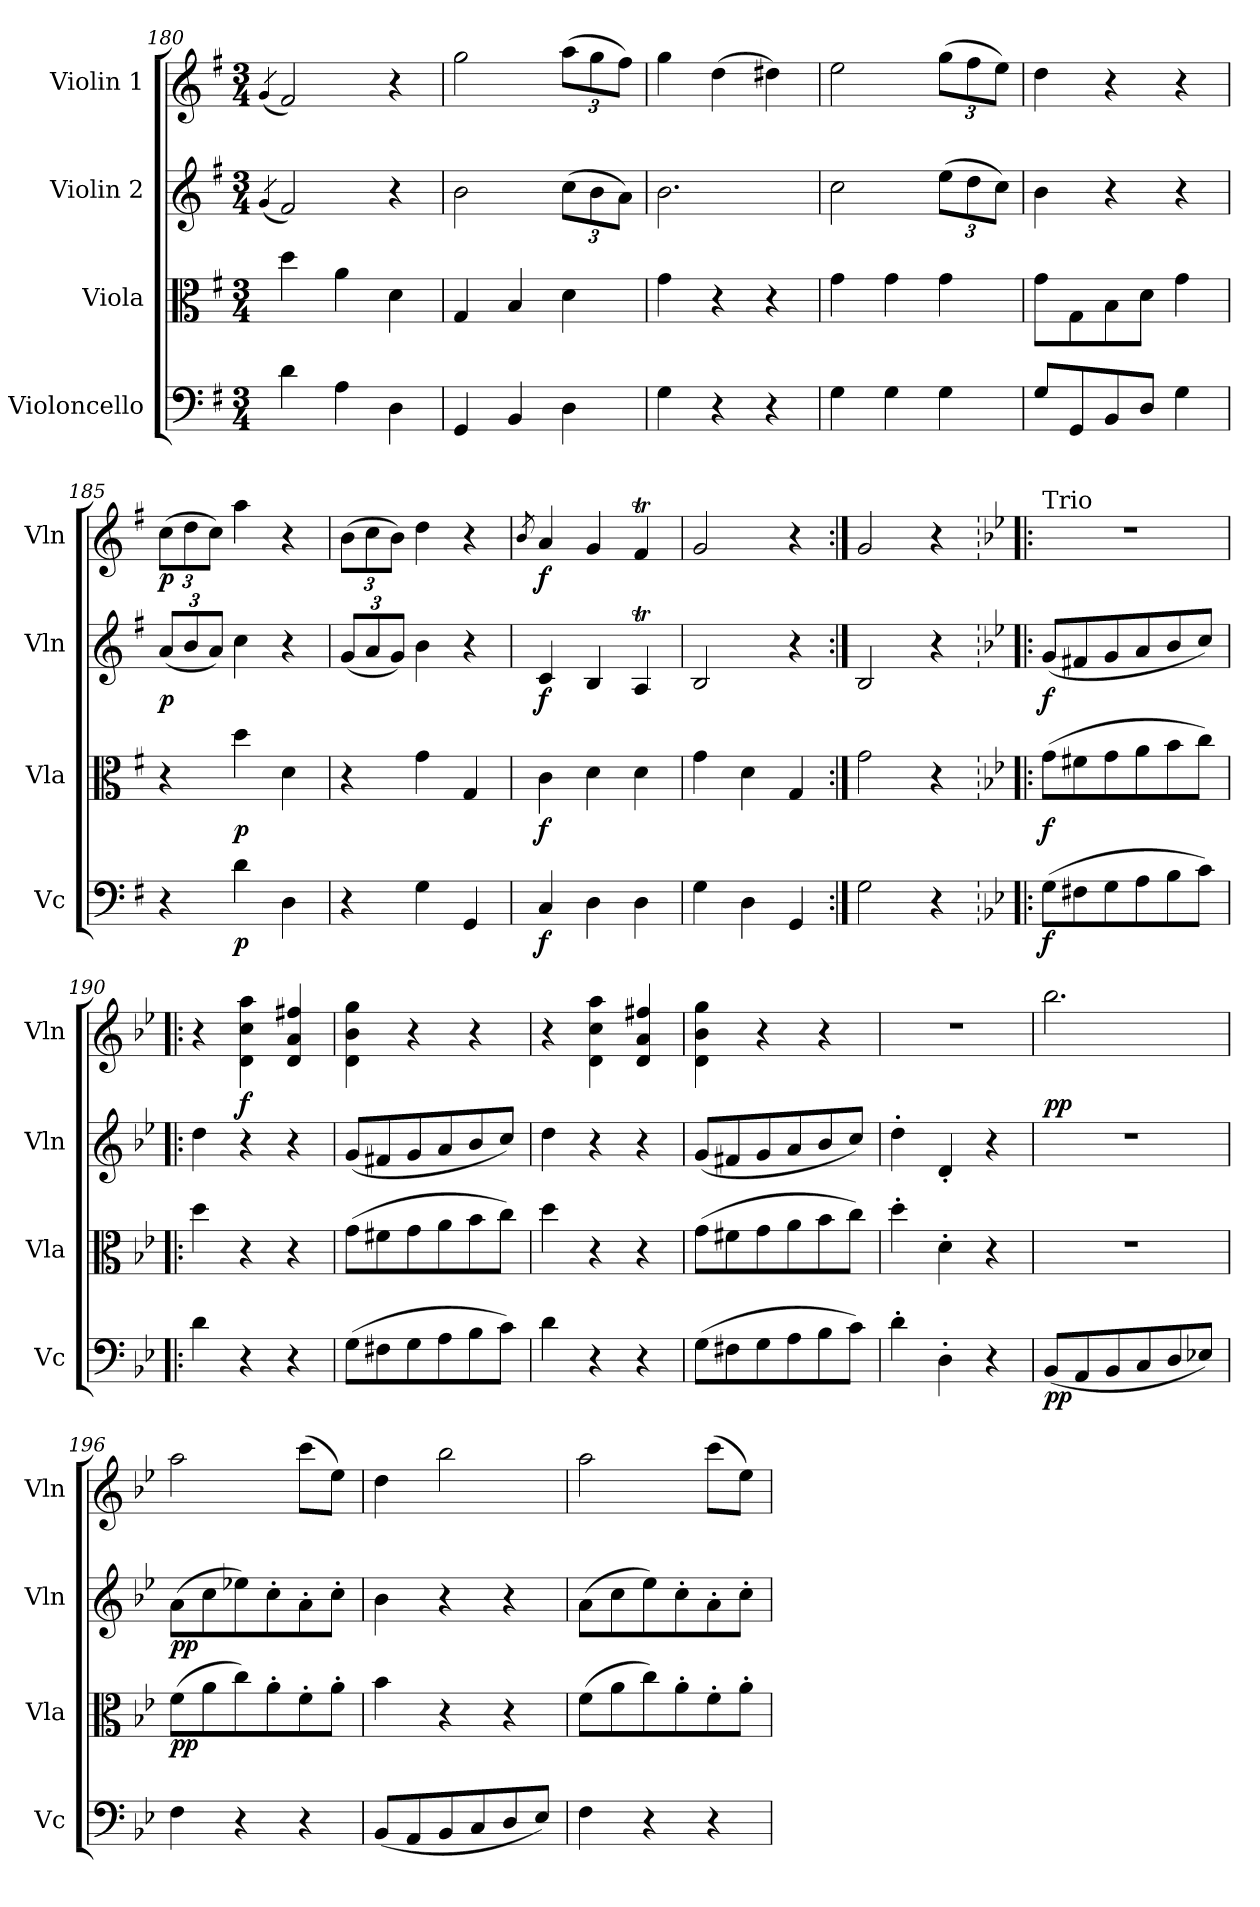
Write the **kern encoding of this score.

**kern	**dynam	**kern	**dynam	**kern	**dynam	**kern	**dynam
*part4	*part4	*part3	*part3	*part2	*part2	*part1	*part1
*staff4	*staff4	*staff3	*staff3	*staff2	*staff2	*staff1	*staff1
*I"Violoncello	*	*I"Viola	*	*I"Violin 2	*	*I"Violin 1	*
*I'Vc	*	*I'Vla	*	*I'Vln	*	*I'Vln	*
*clefF4	*	*clefC3	*	*clefG2	*	*clefG2	*
*k[f#]	*	*k[f#]	*	*k[f#]	*	*k[f#]	*
*M3/4	*	*M3/4	*	*M3/4	*	*M3/4	*
=180	=180	=180	=180	=180	=180	=180	=180
.	.	.	.	(<4qg/	.	(<4qg/	.
4d\	.	4dd\	.	2f#/)	.	2f#/)	.
4A\	.	4a\	.	.	.	.	.
4D\	.	4d\	.	4r	.	4r	.
=181	=181	=181	=181	=181	=181	=181	=181
4GG/	.	4G/	.	2b\	.	2gg\	.
4BB/	.	4B/	.	.	.	.	.
*	*	*	*	*Xbrackettup	*	*Xbrackettup	*
4D\	.	4d\	.	(>12cc\L	.	(>12aa\L	.
.	.	.	.	12b\	.	12gg\	.
.	.	.	.	12a\J)	.	12ff#\J)	.
=182	=182	=182	=182	=182	=182	=182	=182
4G\	.	4g\	.	2.b\	.	4gg\	.
4r	.	4r	.	.	.	(>4dd\	.
4r	.	4r	.	.	.	4dd#X\)	.
!!LO:LB:g=z
=183	=183	=183	=183	=183	=183	=183	=183
4G\	.	4g\	.	2cc\	.	2ee\	.
4G\	.	4g\	.	.	.	.	.
4G\	.	4g\	.	(>12ee\L	.	(>12gg\L	.
.	.	.	.	12dd\	.	12ff#\	.
.	.	.	.	12cc\J)	.	12ee\J)	.
=184	=184	=184	=184	=184	=184	=184	=184
8G/L	.	8g\L	.	4b\	.	4dd\	.
8GG/	.	8G\	.	.	.	.	.
8BB/	.	8B\	.	4r	.	4r	.
8D/J	.	8d\J	.	.	.	.	.
4G\	.	4g\	.	4r	.	4r	.
=185	=185	=185	=185	=185	=185	=185	=185
!	!	!	!	!	!LO:DY:b	!	!LO:DY:b
4r	.	4r	.	(<12a/L	p	(>12cc\L	p
.	.	.	.	12b/	.	12dd\	.
.	.	.	.	12a/J)	.	12cc\J)	.
!	!LO:DY:b	!	!LO:DY:b	!	!	!	!
4d\	p	4dd\	p	4cc\	.	4aa\	.
4D\	.	4d\	.	4r	.	4r	.
=186	=186	=186	=186	=186	=186	=186	=186
4r	.	4r	.	(<12g/L	.	(>12b\L	.
.	.	.	.	12a/	.	12cc\	.
.	.	.	.	12g/J)	.	12b\J)	.
4G\	.	4g\	.	4b\	.	4dd\	.
4GG/	.	4G/	.	4r	.	4r	.
=187	=187	=187	=187	=187	=187	=187	=187
.	.	.	.	.	.	8qb/	.
!	!LO:DY:b	!	!LO:DY:b	!	!LO:DY:b	!	!LO:DY:b
4C/	f	4c\	f	4c/	f	4a/	f
4D\	.	4d\	.	4B/	.	4g/	.
4D\	.	4d\	.	4AT/	.	4f#t/	.
=187X2	=187X2	=187X2	=187X2	=187X2	=187X2	=187X2	=187X2
4G\	.	4g\	.	2B/	.	2g/	.
4D\	.	4d\	.	.	.	.	.
4GG/	.	4G/	.	4r	.	4r	.
=188:|!	=188:|!	=188:|!	=188:|!	=188:|!	=188:|!	=188:|!	=188:|!
2G\	.	2g\	.	2B/	.	2g/	.
4r	.	4r	.	4r	.	4r	.
!!LO:PB:g=z
=189|!:	=189|!:	=189|!:	=189|!:	=189|!:	=189|!:	=189|!:	=189|!:
*k[b-e-]	*	*k[b-e-]	*	*k[b-e-]	*	*k[b-e-]	*
!	!	!	!	!	!	!LO:TX:a:t=Trio	!
!	!LO:DY:b	!	!LO:DY:b	!	!LO:DY:b	!	!
(>8G\L	f	(>8g\L	f	(<8g/L	f	2.r	.
8F#X\	.	8f#X\	.	8f#X/	.	.	.
8G\	.	8g\	.	8g/	.	.	.
8A\	.	8a\	.	8a/	.	.	.
8B-\	.	8b-\	.	8b-/	.	.	.
8c\J)	.	8cc\J)	.	8cc/J)	.	.	.
=190	=190	=190	=190	=190	=190	=190	=190
4d\	.	4dd\	.	4dd\	.	4r	.
!	!	!	!	!	!	!	!LO:DY:b
4r	.	4r	.	4r	.	4d\ 4cc\ 4aa\	f
4r	.	4r	.	4r	.	4d/ 4a/ 4ff#X/	.
=191	=191	=191	=191	=191	=191	=191	=191
(>8G\L	.	(>8g\L	.	(<8g/L	.	4d\ 4b-\ 4gg\	.
8F#X\	.	8f#X\	.	8f#X/	.	.	.
8G\	.	8g\	.	8g/	.	4r	.
8A\	.	8a\	.	8a/	.	.	.
8B-\	.	8b-\	.	8b-/	.	4r	.
8c\J)	.	8cc\J)	.	8cc/J)	.	.	.
=192	=192	=192	=192	=192	=192	=192	=192
4d\	.	4dd\	.	4dd\	.	4r	.
4r	.	4r	.	4r	.	4d\ 4cc\ 4aa\	.
4r	.	4r	.	4r	.	4d/ 4a/ 4ff#X/	.
=193	=193	=193	=193	=193	=193	=193	=193
(>8G\L	.	(>8g\L	.	(<8g/L	.	4d\ 4b-\ 4gg\	.
8F#X\	.	8f#X\	.	8f#X/	.	.	.
8G\	.	8g\	.	8g/	.	4r	.
8A\	.	8a\	.	8a/	.	.	.
8B-\	.	8b-\	.	8b-/	.	4r	.
8c\J)	.	8cc\J)	.	8cc/J)	.	.	.
=194	=194	=194	=194	=194	=194	=194	=194
4d'\	.	4dd'\	.	4dd'\	.	2.r	.
4D'\	.	4d'\	.	4d'/	.	.	.
4r	.	4r	.	4r	.	.	.
!!LO:LB:g=z
=195	=195	=195	=195	=195	=195	=195	=195
!	!LO:DY:b	!	!	!	!	!	!LO:DY:b
(<8BB-/L	pp	2.r	.	2.r	.	2.bb-\	pp
8AA/	.	.	.	.	.	.	.
8BB-/	.	.	.	.	.	.	.
8C/	.	.	.	.	.	.	.
8D/	.	.	.	.	.	.	.
8E-X/J)	.	.	.	.	.	.	.
=196	=196	=196	=196	=196	=196	=196	=196
!	!	!	!LO:DY:b	!	!LO:DY:b	!	!
4F\	.	(>8f\L	pp	(>8a\L	pp	2aa\	.
.	.	8a\	.	8cc\	.	.	.
4r	.	8cc\)	.	8ee-X\)	.	.	.
.	.	8a'\	.	8cc'\	.	.	.
4r	.	8f'\	.	8a'\	.	(>8ccc\L	.
.	.	8a'\J	.	8cc'\J	.	8ee-\J)	.
=197	=197	=197	=197	=197	=197	=197	=197
(<8BB-/L	.	4b-\	.	4b-\	.	4dd\	.
8AA/	.	.	.	.	.	.	.
8BB-/	.	4r	.	4r	.	2bb-\	.
8C/	.	.	.	.	.	.	.
8D/	.	4r	.	4r	.	.	.
8E-/J)	.	.	.	.	.	.	.
=198	=198	=198	=198	=198	=198	=198	=198
4F\	.	(>8f\L	.	(>8a\L	.	2aa\	.
.	.	8a\	.	8cc\	.	.	.
4r	.	8cc\)	.	8ee-\)	.	.	.
.	.	8a'\	.	8cc'\	.	.	.
4r	.	8f'\	.	8a'\	.	(>8ccc\L	.
.	.	8a'\J	.	8cc'\J	.	8ee-\J)	.
=	=	=	=	=	=	=	=
*-	*-	*-	*-	*-	*-	*-	*-
